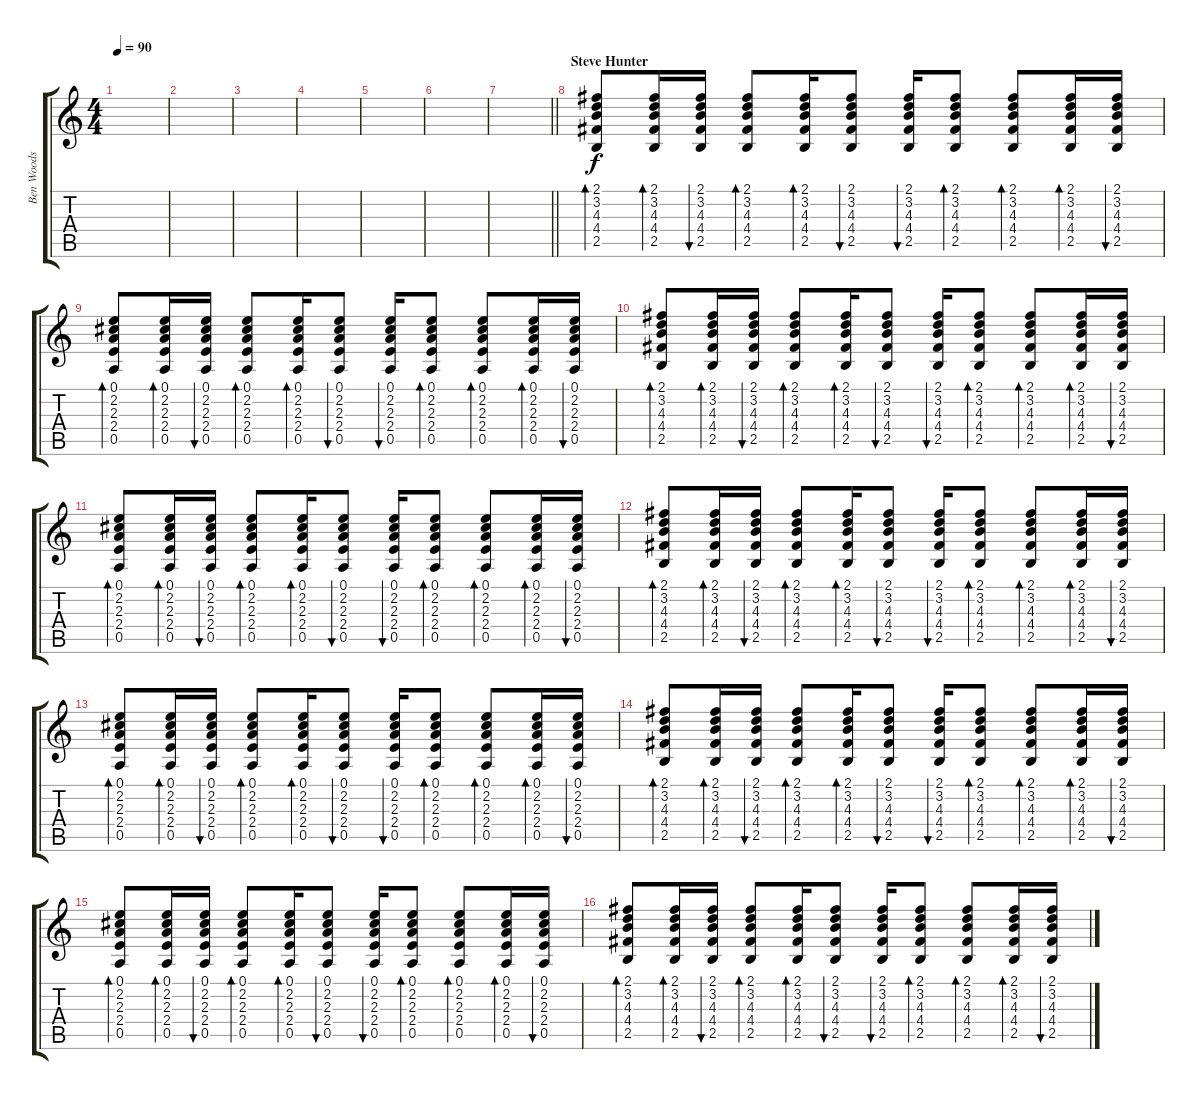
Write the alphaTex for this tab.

\track ("Ben Woods (acoustic rhythm)" "Ben Woods ") {instrument acousticguitarsteel}
\staff {score tabs}
\tuning (E4 B3 G3 D3 A2 E2) {hide}
\ts (4 4)
\tempo 90
\clef g2
\ks c
|
|
|
|
|
|
\barLineRight lightlight
|
\section ("" "Steve Hunter")
(2.1 3.2 4.3 4.4 2.5).8{bd 60} (2.1 3.2 4.3 4.4 2.5).16{bd 60} (2.1 3.2 4.3 4.4 2.5).16{bu 60} (2.1 3.2 4.3 4.4 2.5).8{bd 60} (2.1 3.2 4.3 4.4 2.5).16{bd 60} (2.1 3.2 4.3 4.4 2.5).8{bu 60} (2.1 3.2 4.3 4.4 2.5).16{bu 60} (2.1 3.2 4.3 4.4 2.5).8{bd 60} (2.1 3.2 4.3 4.4 2.5).8{bd 60} (2.1 3.2 4.3 4.4 2.5).16{bd 60} (2.1 3.2 4.3 4.4 2.5).16{bu 60} |
(0.1 2.2 2.3 2.4 0.5).8{bd 60} (0.1 2.2 2.3 2.4 0.5).16{bd 60} (0.1 2.2 2.3 2.4 0.5).16{bu 60} (0.1 2.2 2.3 2.4 0.5).8{bd 60} (0.1 2.2 2.3 2.4 0.5).16{bd 60} (0.1 2.2 2.3 2.4 0.5).8{bu 60} (0.1 2.2 2.3 2.4 0.5).16{bu 60} (0.1 2.2 2.3 2.4 0.5).8{bd 60} (0.1 2.2 2.3 2.4 0.5).8{bd 60} (0.1 2.2 2.3 2.4 0.5).16{bd 60} (0.1 2.2 2.3 2.4 0.5).16{bu 60} |
(2.1 3.2 4.3 4.4 2.5).8{bd 60} (2.1 3.2 4.3 4.4 2.5).16{bd 60} (2.1 3.2 4.3 4.4 2.5).16{bu 60} (2.1 3.2 4.3 4.4 2.5).8{bd 60} (2.1 3.2 4.3 4.4 2.5).16{bd 60} (2.1 3.2 4.3 4.4 2.5).8{bu 60} (2.1 3.2 4.3 4.4 2.5).16{bu 60} (2.1 3.2 4.3 4.4 2.5).8{bd 60} (2.1 3.2 4.3 4.4 2.5).8{bd 60} (2.1 3.2 4.3 4.4 2.5).16{bd 60} (2.1 3.2 4.3 4.4 2.5).16{bu 60} |
(0.1 2.2 2.3 2.4 0.5).8{bd 60} (0.1 2.2 2.3 2.4 0.5).16{bd 60} (0.1 2.2 2.3 2.4 0.5).16{bu 60} (0.1 2.2 2.3 2.4 0.5).8{bd 60} (0.1 2.2 2.3 2.4 0.5).16{bd 60} (0.1 2.2 2.3 2.4 0.5).8{bu 60} (0.1 2.2 2.3 2.4 0.5).16{bu 60} (0.1 2.2 2.3 2.4 0.5).8{bd 60} (0.1 2.2 2.3 2.4 0.5).8{bd 60} (0.1 2.2 2.3 2.4 0.5).16{bd 60} (0.1 2.2 2.3 2.4 0.5).16{bu 60} |
(2.1 3.2 4.3 4.4 2.5).8{bd 60} (2.1 3.2 4.3 4.4 2.5).16{bd 60} (2.1 3.2 4.3 4.4 2.5).16{bu 60} (2.1 3.2 4.3 4.4 2.5).8{bd 60} (2.1 3.2 4.3 4.4 2.5).16{bd 60} (2.1 3.2 4.3 4.4 2.5).8{bu 60} (2.1 3.2 4.3 4.4 2.5).16{bu 60} (2.1 3.2 4.3 4.4 2.5).8{bd 60} (2.1 3.2 4.3 4.4 2.5).8{bd 60} (2.1 3.2 4.3 4.4 2.5).16{bd 60} (2.1 3.2 4.3 4.4 2.5).16{bu 60} |
(0.1 2.2 2.3 2.4 0.5).8{bd 60} (0.1 2.2 2.3 2.4 0.5).16{bd 60} (0.1 2.2 2.3 2.4 0.5).16{bu 60} (0.1 2.2 2.3 2.4 0.5).8{bd 60} (0.1 2.2 2.3 2.4 0.5).16{bd 60} (0.1 2.2 2.3 2.4 0.5).8{bu 60} (0.1 2.2 2.3 2.4 0.5).16{bu 60} (0.1 2.2 2.3 2.4 0.5).8{bd 60} (0.1 2.2 2.3 2.4 0.5).8{bd 60} (0.1 2.2 2.3 2.4 0.5).16{bd 60} (0.1 2.2 2.3 2.4 0.5).16{bu 60} |
(2.1 3.2 4.3 4.4 2.5).8{bd 60} (2.1 3.2 4.3 4.4 2.5).16{bd 60} (2.1 3.2 4.3 4.4 2.5).16{bu 60} (2.1 3.2 4.3 4.4 2.5).8{bd 60} (2.1 3.2 4.3 4.4 2.5).16{bd 60} (2.1 3.2 4.3 4.4 2.5).8{bu 60} (2.1 3.2 4.3 4.4 2.5).16{bu 60} (2.1 3.2 4.3 4.4 2.5).8{bd 60} (2.1 3.2 4.3 4.4 2.5).8{bd 60} (2.1 3.2 4.3 4.4 2.5).16{bd 60} (2.1 3.2 4.3 4.4 2.5).16{bu 60} |
(0.1 2.2 2.3 2.4 0.5).8{bd 60} (0.1 2.2 2.3 2.4 0.5).16{bd 60} (0.1 2.2 2.3 2.4 0.5).16{bu 60} (0.1 2.2 2.3 2.4 0.5).8{bd 60} (0.1 2.2 2.3 2.4 0.5).16{bd 60} (0.1 2.2 2.3 2.4 0.5).8{bu 60} (0.1 2.2 2.3 2.4 0.5).16{bu 60} (0.1 2.2 2.3 2.4 0.5).8{bd 60} (0.1 2.2 2.3 2.4 0.5).8{bd 60} (0.1 2.2 2.3 2.4 0.5).16{bd 60} (0.1 2.2 2.3 2.4 0.5).16{bu 60} |
(2.1 3.2 4.3 4.4 2.5).8{bd 60} (2.1 3.2 4.3 4.4 2.5).16{bd 60} (2.1 3.2 4.3 4.4 2.5).16{bu 60} (2.1 3.2 4.3 4.4 2.5).8{bd 60} (2.1 3.2 4.3 4.4 2.5).16{bd 60} (2.1 3.2 4.3 4.4 2.5).8{bu 60} (2.1 3.2 4.3 4.4 2.5).16{bu 60} (2.1 3.2 4.3 4.4 2.5).8{bd 60} (2.1 3.2 4.3 4.4 2.5).8{bd 60} (2.1 3.2 4.3 4.4 2.5).16{bd 60} (2.1 3.2 4.3 4.4 2.5).16{bu 60}
